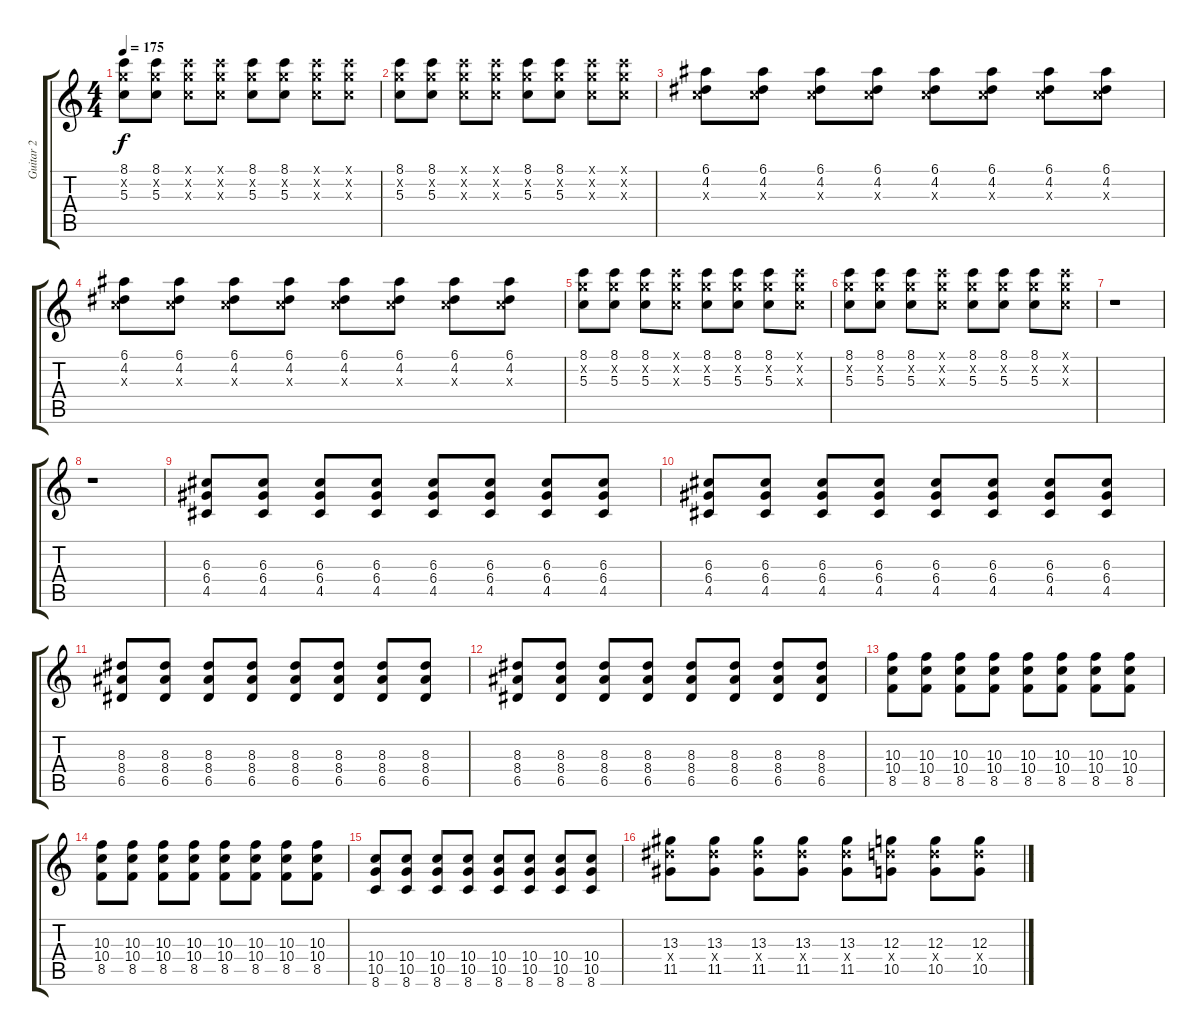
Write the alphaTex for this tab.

\track ("Guitar 2" "Guitar 2") {instrument distortionguitar}
\staff {score tabs}
\tuning (E4 B3 G3 D3 A2 E2) {hide}
\ts (4 4)
\tempo 175
\clef g2
\ks c
(8.1 8.2{x} 5.3).8{dy f} (8.1 8.2{x} 5.3).8 (8.1{x} 8.2{x} 5.3{x}).8 (8.1{x} 8.2{x} 5.3{x}).8 (8.1 8.2{x} 5.3).8 (8.1 8.2{x} 5.3).8 (8.1{x} 8.2{x} 5.3{x}).8 (8.1{x} 8.2{x} 5.3{x}).8 |
(8.1 8.2{x} 5.3).8 (8.1 8.2{x} 5.3).8 (8.1{x} 8.2{x} 5.3{x}).8 (8.1{x} 8.2{x} 5.3{x}).8 (8.1 8.2{x} 5.3).8 (8.1 8.2{x} 5.3).8 (8.1{x} 8.2{x} 5.3{x}).8 (8.1{x} 8.2{x} 5.3{x}).8 |
(6.1 4.2 5.3{x}).8 (6.1 4.2 5.3{x}).8 (6.1 4.2 5.3{x}).8 (6.1 4.2 5.3{x}).8 (6.1 4.2 5.3{x}).8 (6.1 4.2 5.3{x}).8 (6.1 4.2 5.3{x}).8 (6.1 4.2 5.3{x}).8 |
(6.1 4.2 5.3{x}).8 (6.1 4.2 5.3{x}).8 (6.1 4.2 5.3{x}).8 (6.1 4.2 5.3{x}).8 (6.1 4.2 5.3{x}).8 (6.1 4.2 5.3{x}).8 (6.1 4.2 5.3{x}).8 (6.1 4.2 5.3{x}).8 |
(8.1 8.2{x} 5.3).8 (8.1 8.2{x} 5.3).8 (8.1 8.2{x} 5.3).8 (8.1{x} 8.2{x} 5.3{x}).8 (8.1 8.2{x} 5.3).8 (8.1 8.2{x} 5.3).8 (8.1 8.2{x} 5.3).8 (8.1{x} 8.2{x} 5.3{x}).8 |
(8.1 8.2{x} 5.3).8 (8.1 8.2{x} 5.3).8 (8.1 8.2{x} 5.3).8 (8.1{x} 8.2{x} 5.3{x}).8 (8.1 8.2{x} 5.3).8 (8.1 8.2{x} 5.3).8 (8.1 8.2{x} 5.3).8 (8.1{x} 8.2{x} 5.3{x}).8 |
r.1 |
r.1 |
(6.3 6.4 4.5).8 (6.3 6.4 4.5).8 (6.3 6.4 4.5).8 (6.3 6.4 4.5).8 (6.3 6.4 4.5).8 (6.3 6.4 4.5).8 (6.3 6.4 4.5).8 (6.3 6.4 4.5).8 |
(6.3 6.4 4.5).8 (6.3 6.4 4.5).8 (6.3 6.4 4.5).8 (6.3 6.4 4.5).8 (6.3 6.4 4.5).8 (6.3 6.4 4.5).8 (6.3 6.4 4.5).8 (6.3 6.4 4.5).8 |
(8.3 8.4 6.5).8 (8.3 8.4 6.5).8 (8.3 8.4 6.5).8 (8.3 8.4 6.5).8 (8.3 8.4 6.5).8 (8.3 8.4 6.5).8 (8.3 8.4 6.5).8 (8.3 8.4 6.5).8 |
(8.3 8.4 6.5).8 (8.3 8.4 6.5).8 (8.3 8.4 6.5).8 (8.3 8.4 6.5).8 (8.3 8.4 6.5).8 (8.3 8.4 6.5).8 (8.3 8.4 6.5).8 (8.3 8.4 6.5).8 |
(10.3 10.4 8.5).8 (10.3 10.4 8.5).8 (10.3 10.4 8.5).8 (10.3 10.4 8.5).8 (10.3 10.4 8.5).8 (10.3 10.4 8.5).8 (10.3 10.4 8.5).8 (10.3 10.4 8.5).8 |
(10.3 10.4 8.5).8 (10.3 10.4 8.5).8 (10.3 10.4 8.5).8 (10.3 10.4 8.5).8 (10.3 10.4 8.5).8 (10.3 10.4 8.5).8 (10.3 10.4 8.5).8 (10.3 10.4 8.5).8 |
(10.4 10.5 8.6).8 (10.4 10.5 8.6).8 (10.4 10.5 8.6).8 (10.4 10.5 8.6).8 (10.4 10.5 8.6).8 (10.4 10.5 8.6).8 (10.4 10.5 8.6).8 (10.4 10.5 8.6).8 |
(13.3 13.4{x} 11.5).8 (13.3 13.4{x} 11.5).8 (13.3 13.4{x} 11.5).8 (13.3 13.4{x} 11.5).8 (13.3 13.4{x} 11.5).8 (12.3 12.4{x} 10.5).8 (12.3 12.4{x} 10.5).8 (12.3 12.4{x} 10.5).8
